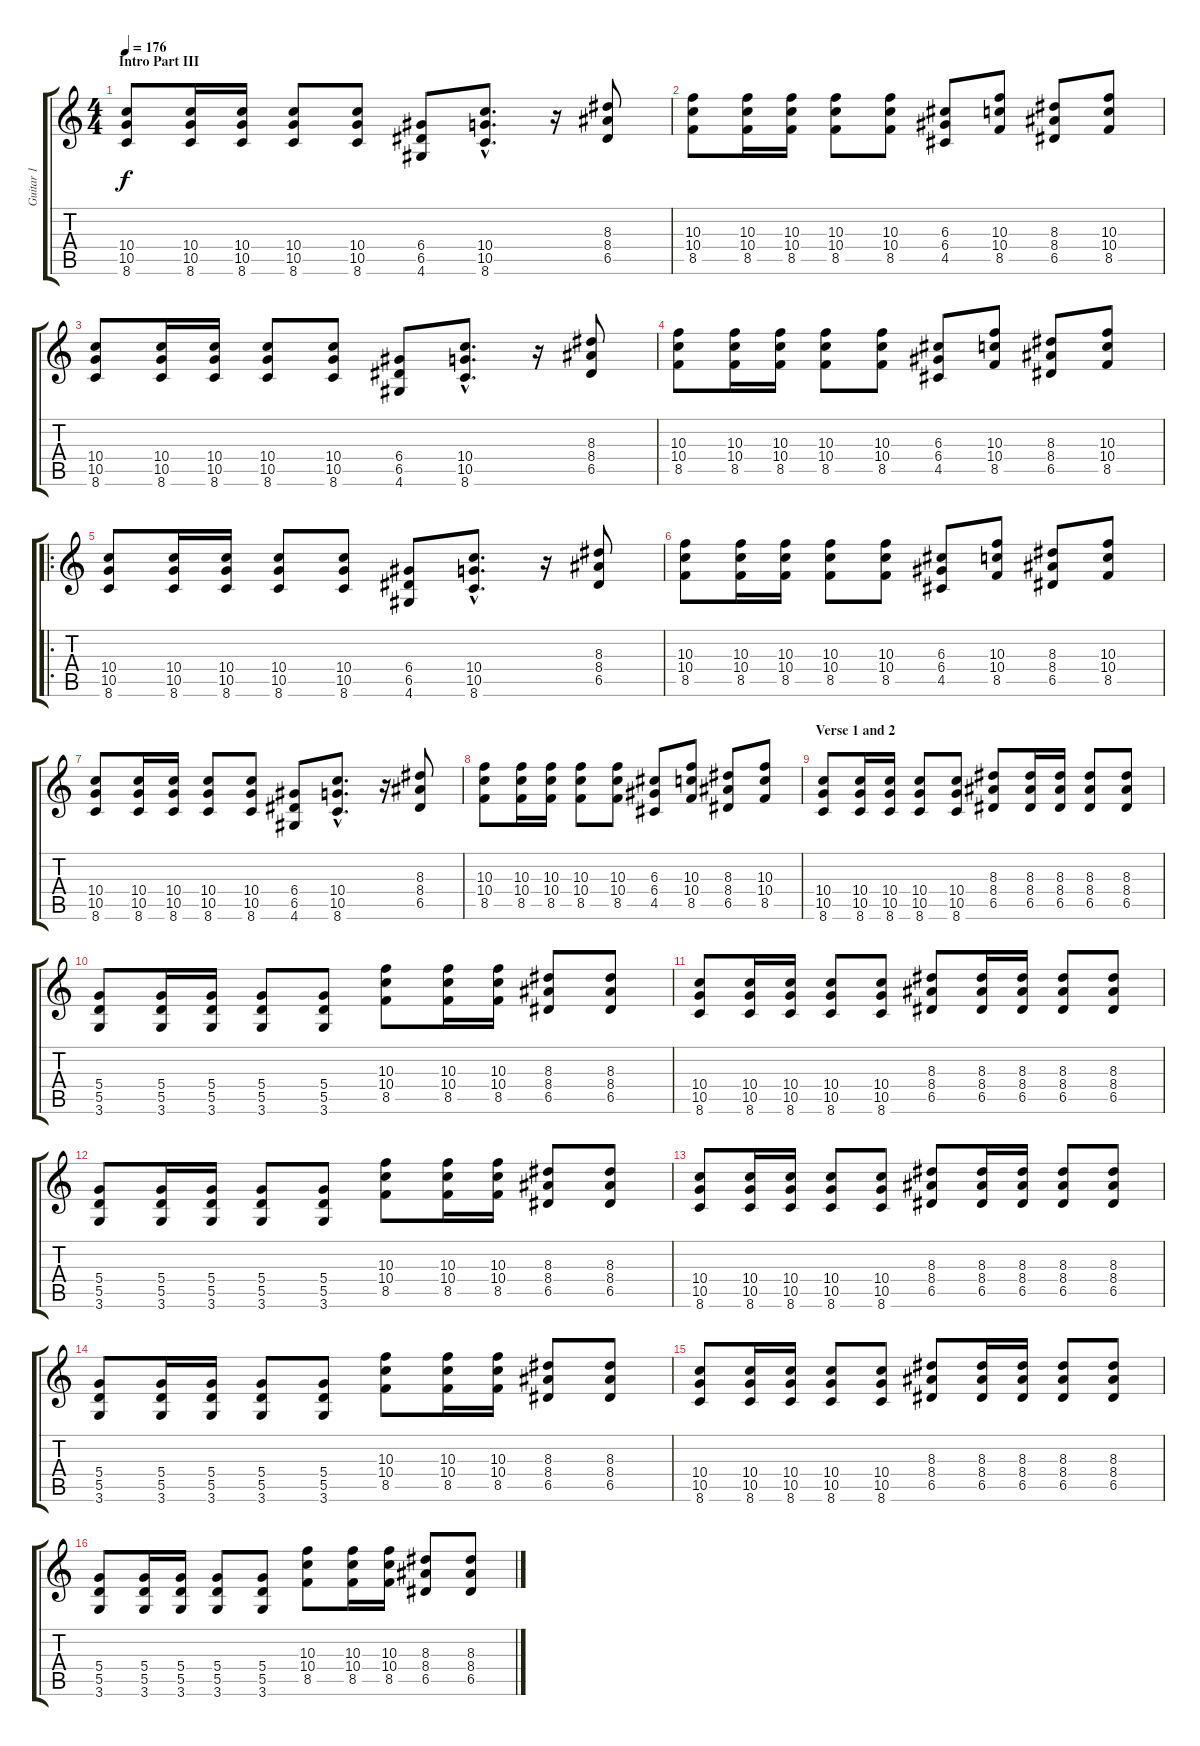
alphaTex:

\track ("Guitar 1" "Guitar 1") {instrument distortionguitar}
\staff {score tabs}
\tuning (E4 B3 G3 D3 A2 E2) {hide}
\ts (4 4)
\section ("" "Intro Part III")
\tempo 176
\clef g2
\ks c
(10.4 10.5 8.6).8{dy f} (10.4 10.5 8.6).16 (10.4 10.5 8.6).16 (10.4 10.5 8.6).8 (10.4 10.5 8.6).8 (6.4 6.5 4.6).8 (10.4{hac} 10.5{hac} 8.6{hac}).8{d} r.16 (8.3 8.4 6.5).8 |
(10.3 10.4 8.5).8 (10.3 10.4 8.5).16 (10.3 10.4 8.5).16 (10.3 10.4 8.5).8 (10.3 10.4 8.5).8 (6.3 6.4 4.5).8 (10.3 10.4 8.5).8 (8.3 8.4 6.5).8 (10.3 10.4 8.5).8 |
(10.4 10.5 8.6).8 (10.4 10.5 8.6).16 (10.4 10.5 8.6).16 (10.4 10.5 8.6).8 (10.4 10.5 8.6).8 (6.4 6.5 4.6).8 (10.4{hac} 10.5{hac} 8.6{hac}).8{d} r.16 (8.3 8.4 6.5).8 |
(10.3 10.4 8.5).8 (10.3 10.4 8.5).16 (10.3 10.4 8.5).16 (10.3 10.4 8.5).8 (10.3 10.4 8.5).8 (6.3 6.4 4.5).8 (10.3 10.4 8.5).8 (8.3 8.4 6.5).8 (10.3 10.4 8.5).8 |
\ro
(10.4 10.5 8.6).8 (10.4 10.5 8.6).16 (10.4 10.5 8.6).16 (10.4 10.5 8.6).8 (10.4 10.5 8.6).8 (6.4 6.5 4.6).8 (10.4{hac} 10.5{hac} 8.6{hac}).8{d} r.16 (8.3 8.4 6.5).8 |
(10.3 10.4 8.5).8 (10.3 10.4 8.5).16 (10.3 10.4 8.5).16 (10.3 10.4 8.5).8 (10.3 10.4 8.5).8 (6.3 6.4 4.5).8 (10.3 10.4 8.5).8 (8.3 8.4 6.5).8 (10.3 10.4 8.5).8 |
(10.4 10.5 8.6).8 (10.4 10.5 8.6).16 (10.4 10.5 8.6).16 (10.4 10.5 8.6).8 (10.4 10.5 8.6).8 (6.4 6.5 4.6).8 (10.4{hac} 10.5{hac} 8.6{hac}).8{d} r.16 (8.3 8.4 6.5).8 |
(10.3 10.4 8.5).8 (10.3 10.4 8.5).16 (10.3 10.4 8.5).16 (10.3 10.4 8.5).8 (10.3 10.4 8.5).8 (6.3 6.4 4.5).8 (10.3 10.4 8.5).8 (8.3 8.4 6.5).8 (10.3 10.4 8.5).8 |
\section ("" "Verse 1 and 2")
(10.4 10.5 8.6).8 (10.4 10.5 8.6).16 (10.4 10.5 8.6).16 (10.4 10.5 8.6).8 (10.4 10.5 8.6).8 (8.3 8.4 6.5).8 (8.3 8.4 6.5).16 (8.3 8.4 6.5).16 (8.3 8.4 6.5).8 (8.3 8.4 6.5).8 |
(5.4 5.5 3.6).8 (5.4 5.5 3.6).16 (5.4 5.5 3.6).16 (5.4 5.5 3.6).8 (5.4 5.5 3.6).8 (10.3 10.4 8.5).8 (10.3 10.4 8.5).16 (10.3 10.4 8.5).16 (8.3 8.4 6.5).8 (8.3 8.4 6.5).8 |
(10.4 10.5 8.6).8 (10.4 10.5 8.6).16 (10.4 10.5 8.6).16 (10.4 10.5 8.6).8 (10.4 10.5 8.6).8 (8.3 8.4 6.5).8 (8.3 8.4 6.5).16 (8.3 8.4 6.5).16 (8.3 8.4 6.5).8 (8.3 8.4 6.5).8 |
(5.4 5.5 3.6).8 (5.4 5.5 3.6).16 (5.4 5.5 3.6).16 (5.4 5.5 3.6).8 (5.4 5.5 3.6).8 (10.3 10.4 8.5).8 (10.3 10.4 8.5).16 (10.3 10.4 8.5).16 (8.3 8.4 6.5).8 (8.3 8.4 6.5).8 |
(10.4 10.5 8.6).8 (10.4 10.5 8.6).16 (10.4 10.5 8.6).16 (10.4 10.5 8.6).8 (10.4 10.5 8.6).8 (8.3 8.4 6.5).8 (8.3 8.4 6.5).16 (8.3 8.4 6.5).16 (8.3 8.4 6.5).8 (8.3 8.4 6.5).8 |
(5.4 5.5 3.6).8 (5.4 5.5 3.6).16 (5.4 5.5 3.6).16 (5.4 5.5 3.6).8 (5.4 5.5 3.6).8 (10.3 10.4 8.5).8 (10.3 10.4 8.5).16 (10.3 10.4 8.5).16 (8.3 8.4 6.5).8 (8.3 8.4 6.5).8 |
(10.4 10.5 8.6).8 (10.4 10.5 8.6).16 (10.4 10.5 8.6).16 (10.4 10.5 8.6).8 (10.4 10.5 8.6).8 (8.3 8.4 6.5).8 (8.3 8.4 6.5).16 (8.3 8.4 6.5).16 (8.3 8.4 6.5).8 (8.3 8.4 6.5).8 |
(5.4 5.5 3.6).8 (5.4 5.5 3.6).16 (5.4 5.5 3.6).16 (5.4 5.5 3.6).8 (5.4 5.5 3.6).8 (10.3 10.4 8.5).8 (10.3 10.4 8.5).16 (10.3 10.4 8.5).16 (8.3 8.4 6.5).8 (8.3 8.4 6.5).8
